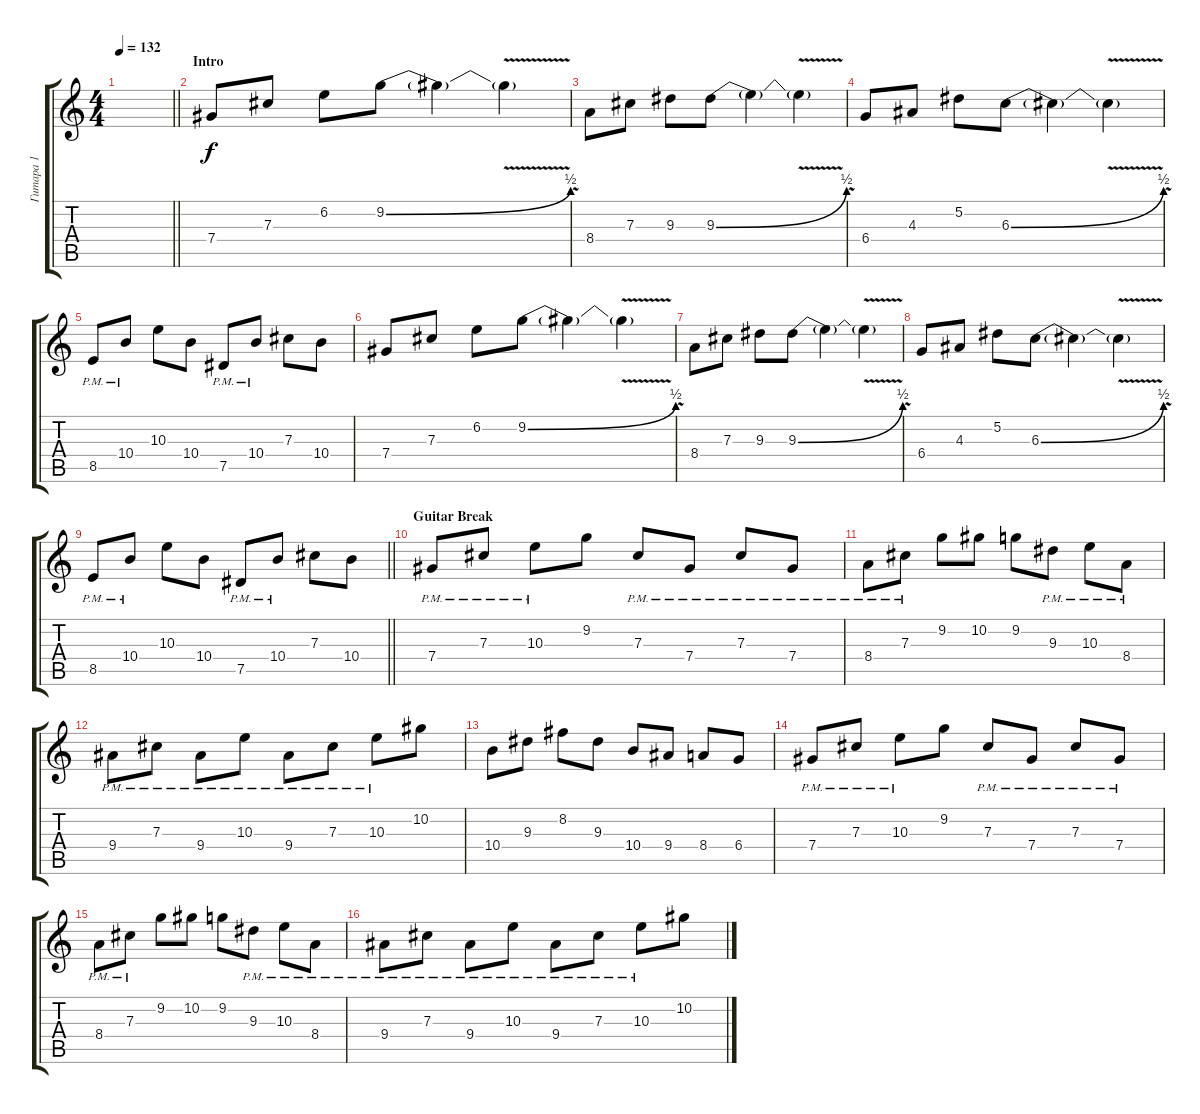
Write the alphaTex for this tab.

\track ("Гитара 1" "Гитара 1") {instrument distortionguitar}
\staff {score tabs}
\tuning (Eb4 Bb3 Gb3 Db3 Ab2 Db2) {hide}
\ts (4 4)
\tempo 132
\clef g2
\barLineRight lightlight
\ks c
|
\section ("" "Intro")
7.4.8 7.3.8 6.2.8 9.2{be (bend 0 0 60 2)}.8 9.2{t}.4 9.2{v t}.4 |
8.4.8 7.3.8 9.3.8 9.3{be (bend 0 0 60 2)}.8 9.3{t}.4 9.3{v t}.4 |
6.4.8 4.3.8 5.2.8 6.3{be (bend 0 0 60 2)}.8 6.3{t}.4 6.3{v t}.4 |
8.5{pm}.8 10.4{pm}.8 10.3.8 10.4.8 7.5{pm}.8 10.4{pm}.8 7.3.8 10.4.8 |
7.4.8 7.3.8 6.2.8 9.2{be (bend 0 0 60 2)}.8 9.2{t}.4 9.2{v t}.4 |
8.4.8 7.3.8 9.3.8 9.3{be (bend 0 0 60 2)}.8 9.3{t}.4 9.3{v t}.4 |
6.4.8 4.3.8 5.2.8 6.3{be (bend 0 0 60 2)}.8 6.3{t}.4 6.3{v t}.4 |
\barLineRight lightlight
8.5{pm}.8 10.4{pm}.8 10.3.8 10.4.8 7.5{pm}.8 10.4{pm}.8 7.3.8 10.4.8 |
\section ("" "Guitar Break")
7.4{pm}.8 7.3{pm}.8 10.3{pm}.8 9.2.8 7.3{pm}.8 7.4{pm}.8 7.3{pm}.8 7.4{pm}.8 |
8.4{pm}.8 7.3{pm}.8 9.2.8 10.2.8 9.2.8 9.3{pm}.8 10.3{pm}.8 8.4{pm}.8 |
9.4{pm}.8 7.3{pm}.8 9.4{pm}.8 10.3{pm}.8 9.4{pm}.8 7.3{pm}.8 10.3{pm}.8 10.2.8 |
10.4.8 9.3.8 8.2.8 9.3.8 10.4.8 9.4.8 8.4.8 6.4.8 |
7.4{pm}.8 7.3{pm}.8 10.3{pm}.8 9.2.8 7.3{pm}.8 7.4{pm}.8 7.3{pm}.8 7.4{pm}.8 |
8.4{pm}.8 7.3{pm}.8 9.2.8 10.2.8 9.2.8 9.3{pm}.8 10.3{pm}.8 8.4{pm}.8 |
9.4{pm}.8 7.3{pm}.8 9.4{pm}.8 10.3{pm}.8 9.4{pm}.8 7.3{pm}.8 10.3{pm}.8 10.2.8
